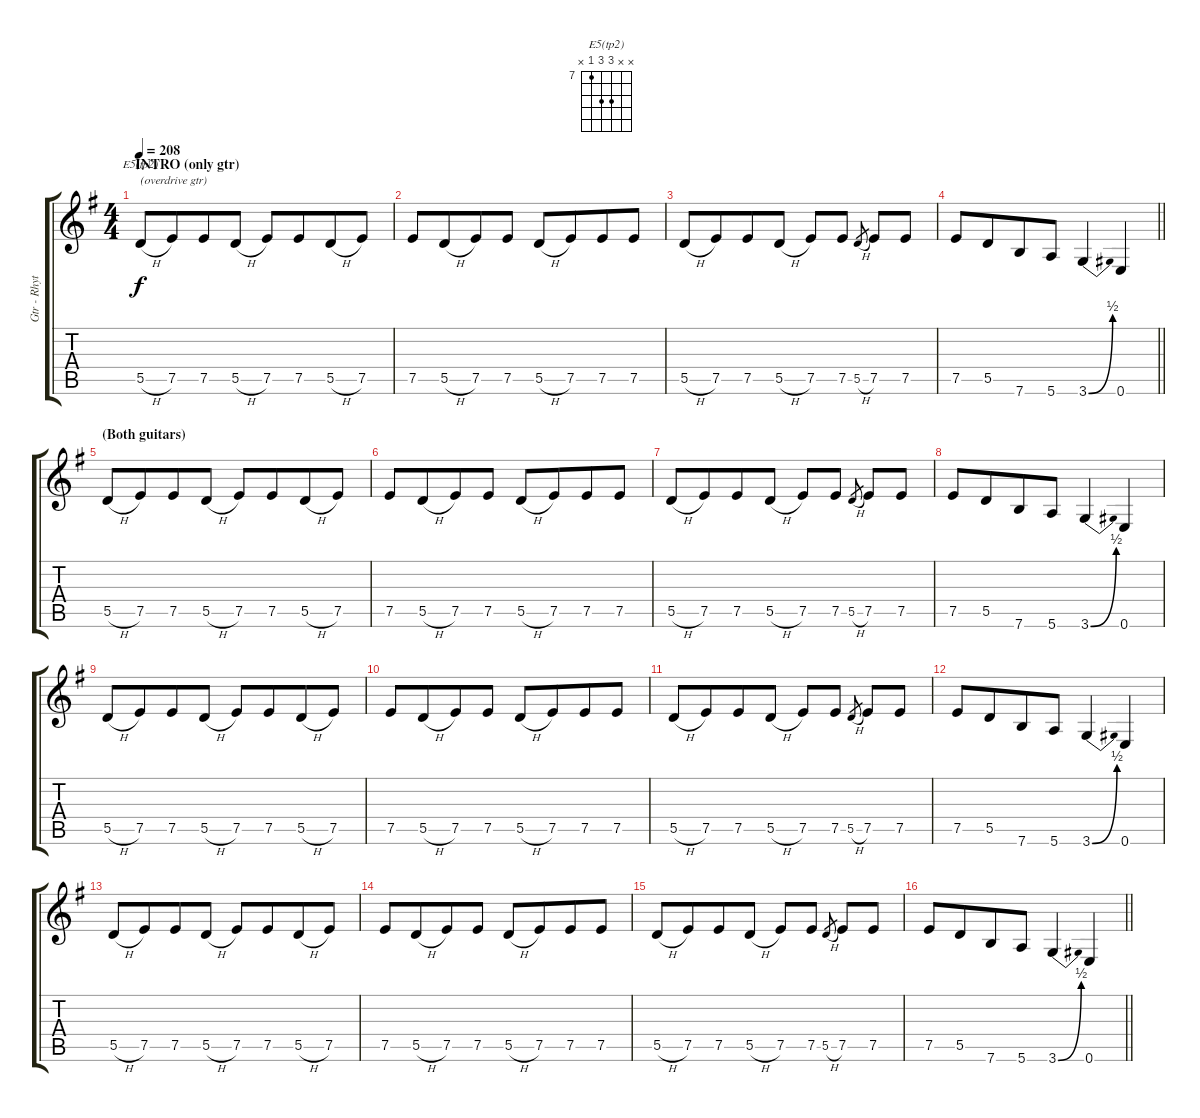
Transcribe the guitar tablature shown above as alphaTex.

\track ("Gtr - Rhythm 1" "Gtr - Rhyt") {instrument overdrivenguitar}
\staff {score tabs}
\tuning (E4 B3 G3 D3 A2 E2) {hide}
\chord ("E5(tp2)" x x 9 9 7 x) {firstfret 7}
\ts (4 4)
\section ("" "INTRO (only gtr)")
\tempo 208
\clef g2
\ks eminor
5.5{h}.8{ch "E5(tp2)" txt "(overdrive gtr)" dy f instrument overdrivenguitar} 7.5.8{beam merge} 7.5.8 5.5{h}.8 7.5.8 7.5.8{beam merge} 5.5{h}.8 7.5.8 |
7.5.8 5.5{h}.8{beam merge} 7.5.8 7.5.8 5.5{h}.8 7.5.8{beam merge} 7.5.8 7.5.8 |
5.5{h}.8 7.5.8{beam merge} 7.5.8 5.5{h}.8 7.5.8 7.5.8 5.5{h}.8{gr beam merge} 7.5.8 7.5.8 |
\barLineRight lightlight
7.5.8 5.5.8{beam merge} 7.6.8 5.6.8 3.6{be (bend 0 0 60 2)}.4 0.6.4 |
\section ("" "(Both guitars)")
5.5{h}.8 7.5.8{beam merge} 7.5.8 5.5{h}.8 7.5.8 7.5.8{beam merge} 5.5{h}.8 7.5.8 |
7.5.8 5.5{h}.8{beam merge} 7.5.8 7.5.8 5.5{h}.8 7.5.8{beam merge} 7.5.8 7.5.8 |
5.5{h}.8 7.5.8{beam merge} 7.5.8 5.5{h}.8 7.5.8 7.5.8 5.5{h}.8{gr beam merge} 7.5.8 7.5.8 |
7.5.8 5.5.8{beam merge} 7.6.8 5.6.8 3.6{be (bend 0 0 60 2)}.4 0.6.4 |
5.5{h}.8 7.5.8{beam merge} 7.5.8 5.5{h}.8 7.5.8 7.5.8{beam merge} 5.5{h}.8 7.5.8 |
7.5.8 5.5{h}.8{beam merge} 7.5.8 7.5.8 5.5{h}.8 7.5.8{beam merge} 7.5.8 7.5.8 |
5.5{h}.8 7.5.8{beam merge} 7.5.8 5.5{h}.8 7.5.8 7.5.8 5.5{h}.8{gr beam merge} 7.5.8 7.5.8 |
7.5.8 5.5.8{beam merge} 7.6.8 5.6.8 3.6{be (bend 0 0 60 2)}.4 0.6.4 |
5.5{h}.8 7.5.8{beam merge} 7.5.8 5.5{h}.8 7.5.8 7.5.8{beam merge} 5.5{h}.8 7.5.8 |
7.5.8 5.5{h}.8{beam merge} 7.5.8 7.5.8 5.5{h}.8 7.5.8{beam merge} 7.5.8 7.5.8 |
5.5{h}.8 7.5.8{beam merge} 7.5.8 5.5{h}.8 7.5.8 7.5.8 5.5{h}.8{gr beam merge} 7.5.8 7.5.8 |
\barLineRight lightlight
7.5.8 5.5.8{beam merge} 7.6.8 5.6.8 3.6{be (bend 0 0 60 2)}.4 0.6.4
